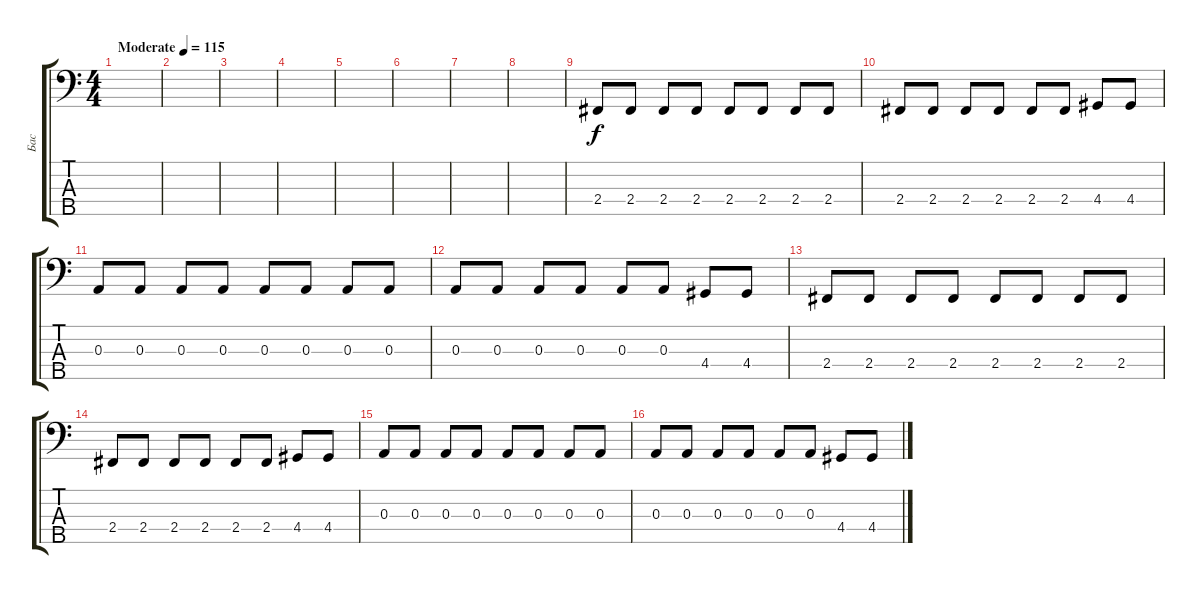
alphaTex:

\track ("Бас" "Бас") {instrument electricbassfinger}
\staff {score tabs}
\tuning (G2 D2 A1 E1 B0) {hide}
\ts (4 4)
\tempo (115 "Moderate")
\clef f4
\ks c
|
|
|
|
|
|
|
|
2.4.8 2.4.8 2.4.8 2.4.8 2.4.8 2.4.8 2.4.8 2.4.8 |
2.4.8 2.4.8 2.4.8 2.4.8 2.4.8 2.4.8 4.4.8 4.4.8 |
0.3.8 0.3.8 0.3.8 0.3.8 0.3.8 0.3.8 0.3.8 0.3.8 |
0.3.8 0.3.8 0.3.8 0.3.8 0.3.8 0.3.8 4.4.8 4.4.8 |
2.4.8 2.4.8 2.4.8 2.4.8 2.4.8 2.4.8 2.4.8 2.4.8 |
2.4.8 2.4.8 2.4.8 2.4.8 2.4.8 2.4.8 4.4.8 4.4.8 |
0.3.8 0.3.8 0.3.8 0.3.8 0.3.8 0.3.8 0.3.8 0.3.8 |
0.3.8 0.3.8 0.3.8 0.3.8 0.3.8 0.3.8 4.4.8 4.4.8
